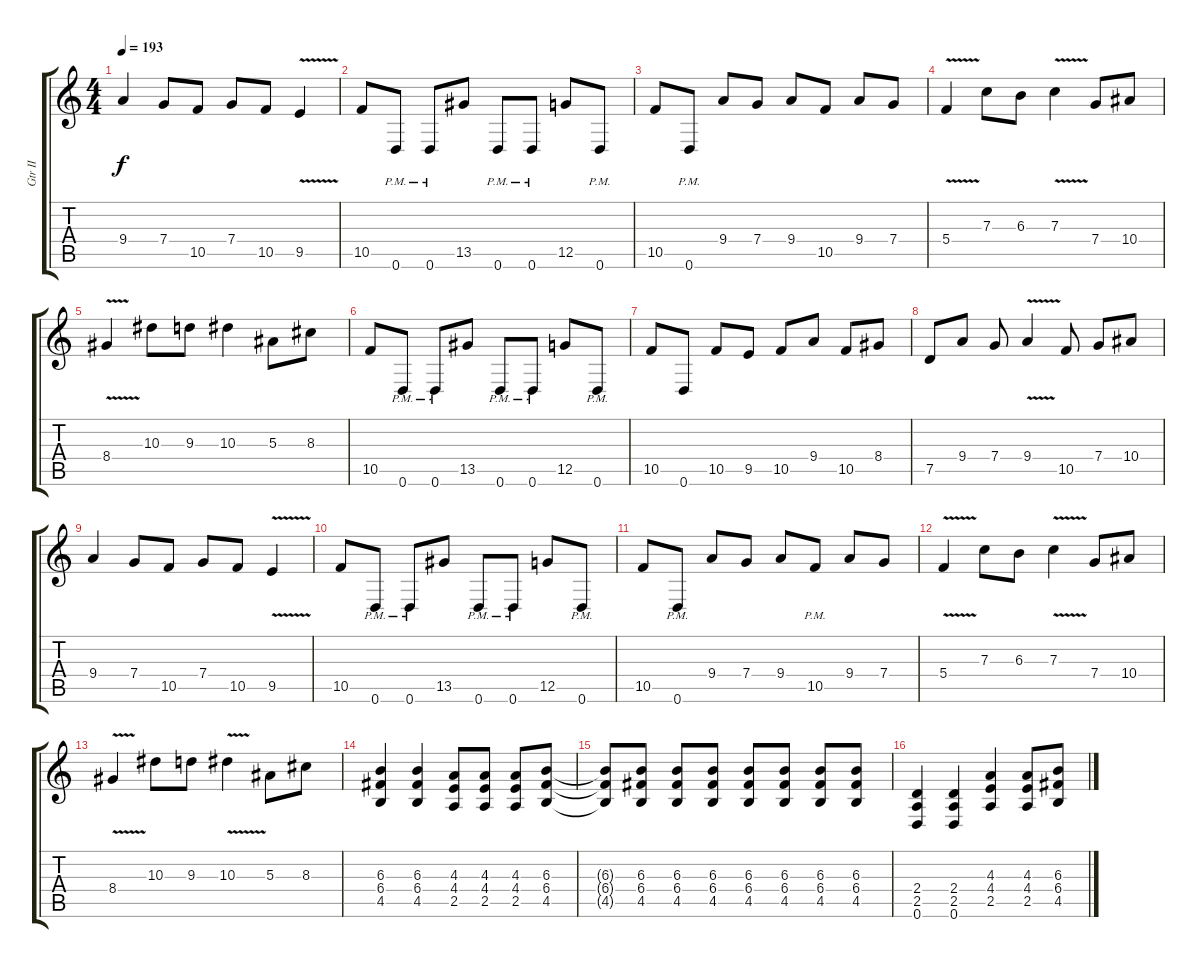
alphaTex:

\track ("Gtr II" "Gtr II") {instrument distortionguitar}
\staff {score tabs}
\tuning (D4 A3 F3 C3 G2 D2) {hide}
\ts (4 4)
\tempo 193
\clef g2
\ks c
9.4.4{dy f} 7.4.8 10.5.8 7.4.8 10.5.8 9.5{v}.4 |
10.5.8 0.6{pm}.8 0.6{pm}.8 13.5.8 0.6{pm}.8 0.6{pm}.8 12.5.8 0.6{pm}.8 |
10.5.8 0.6{pm}.8 9.4.8 7.4.8 9.4.8 10.5.8 9.4.8 7.4.8 |
5.4{v}.4 7.3.8 6.3.8 7.3{v}.4 7.4.8 10.4.8 |
8.4{v}.4 10.3.8 9.3.8 10.3.4 5.3.8 8.3.8 |
10.5.8 0.6{pm}.8 0.6{pm}.8 13.5.8 0.6{pm}.8 0.6{pm}.8 12.5.8 0.6{pm}.8 |
10.5.8 0.6.8 10.5.8 9.5.8 10.5.8 9.4.8 10.5.8 8.4.8 |
7.5.8 9.4.8 7.4.8 9.4{v}.4 10.5.8 7.4.8 10.4.8 |
9.4.4 7.4.8 10.5.8 7.4.8 10.5.8 9.5{v}.4 |
10.5.8 0.6{pm}.8 0.6{pm}.8 13.5.8 0.6{pm}.8 0.6{pm}.8 12.5.8 0.6{pm}.8 |
10.5.8 0.6{pm}.8 9.4.8 7.4.8 9.4.8 10.5{pm}.8 9.4.8 7.4.8 |
5.4{v}.4 7.3.8 6.3.8 7.3{v}.4 7.4.8 10.4.8 |
8.4{v}.4 10.3.8 9.3.8 10.3{v}.4 5.3.8 8.3.8 |
(6.3 6.4 4.5).4 (6.3 6.4 4.5).4 (4.3 4.4 2.5).8 (4.3 4.4 2.5).8 (4.3 4.4 2.5).8 (6.3 6.4 4.5).8 |
(6.3{t} 6.4{t} 4.5{t}).8 (6.3 6.4 4.5).8 (6.3 6.4 4.5).8 (6.3 6.4 4.5).8 (6.3 6.4 4.5).8 (6.3 6.4 4.5).8 (6.3 6.4 4.5).8 (6.3 6.4 4.5).8 |
(2.4 2.5 0.6).4 (2.4 2.5 0.6).4 (4.3 4.4 2.5).4 (4.3 4.4 2.5).8 (6.3 6.4 4.5).8
